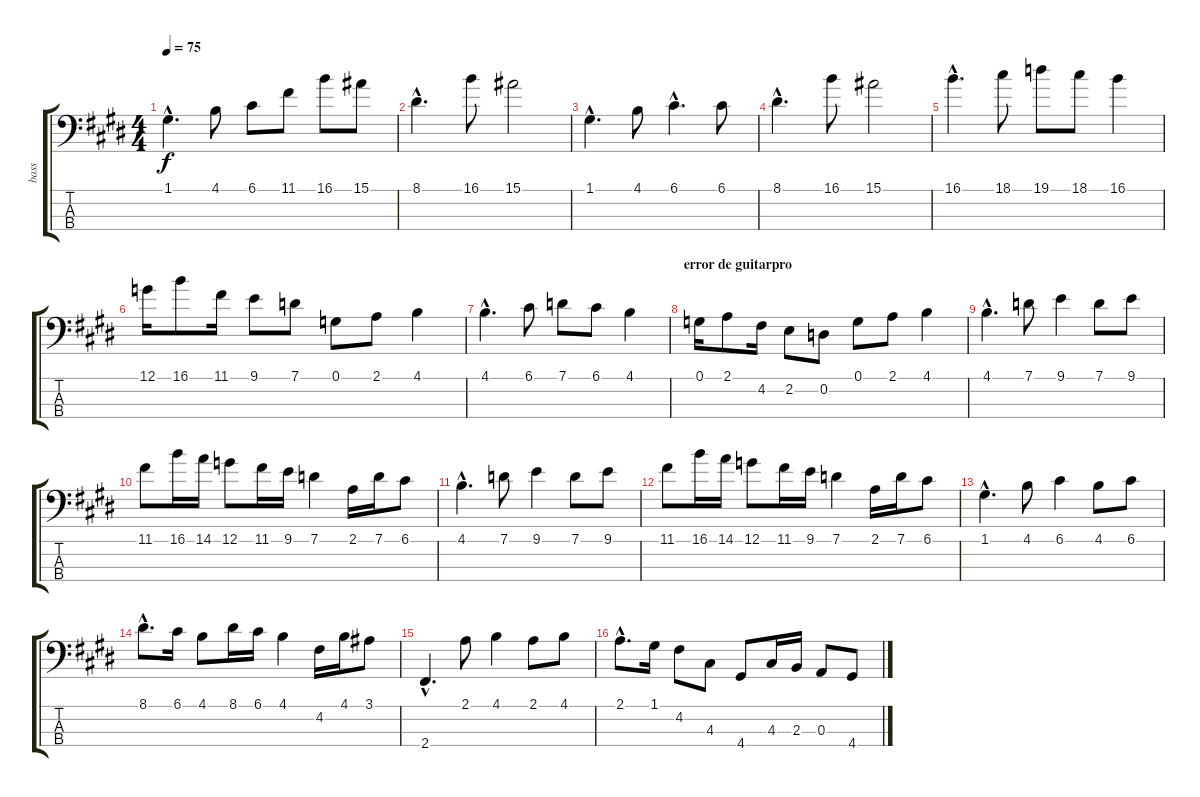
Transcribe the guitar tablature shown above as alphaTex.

\track ("bass" "bass") {instrument electricbasspick}
\staff {score tabs}
\tuning (G2 D2 A1 E1) {hide}
\ts (4 4)
\tempo 75
\clef f4
\ks e
1.1{hac}.4{d dy f} 4.1.8 6.1.8 11.1.8 16.1.8 15.1.8 |
8.1{hac}.4{d} 16.1.8 15.1.2 |
1.1{hac}.4{d} 4.1.8 6.1{hac}.4{d} 6.1.8 |
8.1{hac}.4{d} 16.1.8 15.1.2 |
16.1{hac}.4{d} 18.1.8 19.1.8 18.1.8 16.1.4 |
12.1.16 16.1.8 11.1.16 9.1.8 7.1.8 0.1.8 2.1.8 4.1.4 |
4.1{hac}.4{d} 6.1.8 7.1.8 6.1.8 4.1.4 |
\section ("" "error de guitarpro")
0.1.16 2.1.8 4.2.16 2.2.8 0.2.8 0.1.8 2.1.8 4.1.4 |
4.1{hac}.4{d} 7.1.8 9.1.4 7.1.8 9.1.8 |
11.1.8 16.1.16 14.1.16 12.1.8 11.1.16 9.1.16 7.1.4 2.1.16 7.1.16 6.1.8 |
4.1{hac}.4{d} 7.1.8 9.1.4 7.1.8 9.1.8 |
11.1.8 16.1.16 14.1.16 12.1.8 11.1.16 9.1.16 7.1.4 2.1.16 7.1.16 6.1.8 |
1.1{hac}.4{d} 4.1.8 6.1.4 4.1.8 6.1.8 |
8.1{hac}.8{d} 6.1.16 4.1.8 8.1.16 6.1.16 4.1.4 4.2.16 4.1.16 3.1.8 |
2.4{hac}.4{d} 2.1.8 4.1.4 2.1.8 4.1.8 |
2.1{hac}.8{d} 1.1.16 4.2.8 4.3.8 4.4.8 4.3.16 2.3.16 0.3.8 4.4.8
